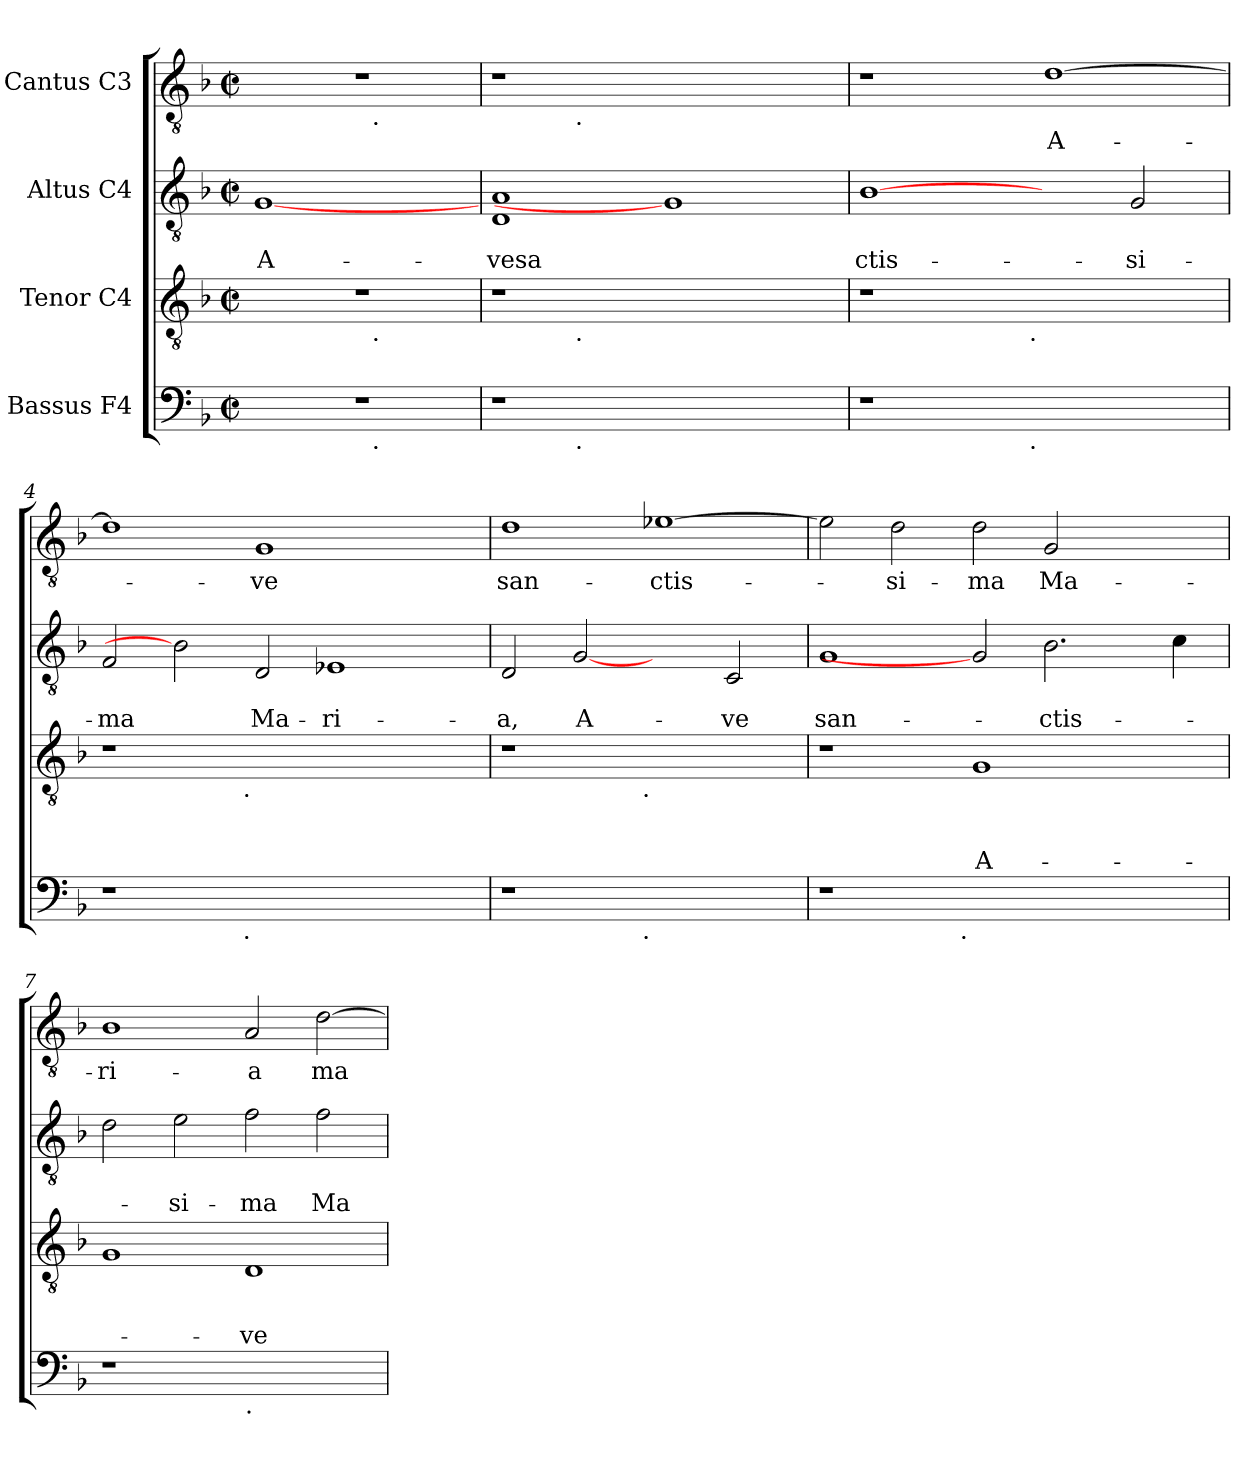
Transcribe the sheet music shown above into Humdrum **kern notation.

**kern	**kern	**text	**text	**text	**kern	**text	**text	**kern	**text
*part4	*part3	*part3	*part3	*part3	*part2	*part2	*part2	*part1	*part1
*staff4	*staff3	*staff3	*staff3	*staff3	*staff2	*staff2	*staff2	*staff1	*staff1
*I"Bassus F4	*I"Tenor C4	*	*	*	*I"Altus C4	*	*	*I"Cantus C3	*
*clefF4	*clefGv2	*	*	*	*clefGv2	*	*	*clefGv2	*
*k[b-]	*k[b-]	*	*	*	*k[b-]	*	*	*k[b-]	*
*F:	*F:	*	*	*	*F:	*	*	*F:	*
*M2/2	*M2/2	*	*	*	*M2/2	*	*	*M2/2	*
*met(c|)	*met(c|)	*	*	*	*met(c|)	*	*	*met(c|)	*
=1	=1	=1	=1	=1	=1	=1	=1	=1	=1
!	!	!	!	!	!	!	!LO:LY:b	!	!
*^	*^	*	*	*	*	*	*	*^	*
1r	2ryy	1r	2ryy	.	.	.	[1G	.	A-	1r	2ryy	.
.	16.ryy	.	16.ryy	.	.	.	.	.	.	.	16.ryy	.
!	!	!	!	!	!	!	!	!	!	!	!LO:TX:b:t=.	!
!	!	!	!LO:TX:b:t=.	!	!	!	!	!	!	!	!	!
!	!LO:TX:b:t=.	!	!	!	!	!	!	!	!	!	!	!
.	4ryy	.	4ryy	.	.	.	.	.	.	.	4ryy	.
.	8ryy	.	8ryy	.	.	.	.	.	.	.	8ryy	.
.	32ryy	.	32ryy	.	.	.	.	.	.	.	32ryy	.
=2	=2	=2	=2	=2	=2	=2	=2	=2	=2	=2	=2	=2
!	!	!	!	!	!	!	!	!	!LO:LY:b	!	!	!
1r	4...ryy	1r	4...ryy	.	.	.	1D 1A	.	-vesa	1r	4...ryy	.
!	!	!	!	!	!	!	!	!	!	!	!LO:TX:b:t=.	!
!	!	!	!LO:TX:b:t=.	!	!	!	!	!	!	!	!	!
!	!LO:TX:b:t=.	!	!	!	!	!	!	!	!	!	!	!
.	1ryy	.	1ryy	.	.	.	.	.	.	.	1ryy	.
1ryy	.	1ryy	.	.	.	.	1G]	.	.	1ryy	.	.
.	2ryy	.	2ryy	.	.	.	.	.	.	.	2ryy	.
.	32ryy	.	32ryy	.	.	.	.	.	.	.	32ryy	.
=3	=3	=3	=3	=3	=3	=3	=3	=3	=3	=3	=3	=3
!	!	!	!	!	!	!	!	!	!LO:LY:b	!	!	!
*	*	*	*	*	*	*	*	*	*	*v	*v	*
1r	2ryy	1r	2ryy	.	.	.	[1B-	.	ctis-	1r	.
.	4...ryy	.	4...ryy	.	.	.	.	.	.	.	.
!	!	!	!LO:TX:b:t=.	!	!	!	!	!	!	!	!
!	!LO:TX:b:t=.	!	!	!	!	!	!	!	!	!	!
.	1ryy	.	1ryy	.	.	.	.	.	.	.	.
!	!	!	!	!	!	!	!	!	!	!	!LO:LY:b
1ryy	.	1ryy	.	.	.	.	2ryy	.	.	[>1d	A-
!	!	!	!	!	!	!	!	!	!LO:LY:b	!	!
.	.	.	.	.	.	.	2G/	.	-si-	.	.
.	32ryy	.	32ryy	.	.	.	.	.	.	.	.
=4	=4	=4	=4	=4	=4	=4	=4	=4	=4	=4	=4
!	!	!	!	!	!	!	!	!	!LO:LY:b	!	!
1r	2ryy	1r	2ryy	.	.	.	2F/	.	-ma	1d]	.
.	4...ryy	.	4...ryy	.	.	.	2B-]	.	.	.	.
!	!	!	!LO:TX:b:t=.	!	!	!	!	!	!	!	!
!	!LO:TX:b:t=.	!	!	!	!	!	!	!	!	!	!
.	1ryy	.	1ryy	.	.	.	.	.	.	.	.
!	!	!	!	!	!	!	!	!	!LO:LY:b	!	!LO:LY:b
1.ryy	.	1.ryy	.	.	.	.	2D/	.	Ma-	1G	-ve
!	!	!	!	!	!	!	!	!	!LO:LY:b	!	!
.	.	.	.	.	.	.	1E-X	.	-ri-	.	.
.	2ryy	.	2ryy	.	.	.	.	.	.	.	.
.	.	.	.	.	.	.	.	.	.	2ryy	.
.	32ryy	.	32ryy	.	.	.	.	.	.	.	.
=5	=5	=5	=5	=5	=5	=5	=5	=5	=5	=5	=5
!	!	!	!	!	!	!	!	!	!LO:LY:b	!	!LO:LY:b
1r	2ryy	1r	2ryy	.	.	.	2D/	.	-a,	1d	san-
!	!	!	!	!	!	!	!	!	!LO:LY:b	!	!
.	4...ryy	.	4...ryy	.	.	.	[2G	.	A-	.	.
!	!	!	!LO:TX:b:t=.	!	!	!	!	!	!	!	!
!	!LO:TX:b:t=.	!	!	!	!	!	!	!	!	!	!
.	1ryy	.	1ryy	.	.	.	.	.	.	.	.
!	!	!	!	!	!	!	!	!	!	!	!LO:LY:b
1ryy	.	1ryy	.	.	.	.	2ryy	.	.	[>1e-X	-ctis-
!	!	!	!	!	!	!	!	!	!LO:LY:b	!	!
.	.	.	.	.	.	.	2C/	.	-ve	.	.
.	32ryy	.	32ryy	.	.	.	.	.	.	.	.
=6	=6	=6	=6	=6	=6	=6	=6	=6	=6	=6	=6
!	!	!	!	!	!	!	!	!	!LO:LY:b	!	!
*	*	*v	*v	*	*	*	*	*	*	*	*
1r	2ryy	1r	.	.	.	1G	.	san-	2e-\]	.
!	!	!	!	!	!	!	!	!	!	!LO:LY:b
.	4...ryy	.	.	.	.	.	.	.	2d\	-si-
!	!LO:TX:b:t=.	!	!	!	!	!	!	!	!	!
.	1ryy	.	.	.	.	.	.	.	.	.
!	!	!	!	!	!LO:LY:b	!	!	!	!	!LO:LY:b
1.ryy	.	1G	.	.	A-	2G]	.	.	2d\	-ma
!	!	!	!	!	!	!	!	!LO:LY:b	!	!LO:LY:b
.	.	.	.	.	.	2.B-\	.	-ctis-	2G/	Ma-
.	2ryy	.	.	.	.	.	.	.	.	.
.	.	2ryy	.	.	.	.	.	.	2ryy	.
.	.	.	.	.	.	4c\	.	.	.	.
.	32ryy	.	.	.	.	.	.	.	.	.
!!LO:LB:g=z
=7	=7	=7	=7	=7	=7	=7	=7	=7	=7	=7
!	!	!	!	!	!	!	!	!	!	!LO:LY:b
*v	*v	*	*	*	*	*	*	*	*	*
1r	1G	.	.	.	2d\	.	.	1B-	-ri-
!	!	!	!	!	!	!	!LO:LY:b	!	!
.	.	.	.	.	2e\	.	-si-	.	.
!LO:TX:b:t=.	!	!	!	!	!	!	!	!	!
!	!	!	!	!LO:LY:b	!	!	!LO:LY:b	!	!LO:LY:b
1ryy	1D	.	.	-ve	2f\	.	-ma	2A/	-a
!	!	!	!	!	!	!	!LO:LY:b	!	!LO:LY:b
.	.	.	.	.	2f\	.	Ma-	[>2d\	ma-
=	=	=	=	=	=	=	=	=	=
*-	*-	*-	*-	*-	*-	*-	*-	*-	*-
